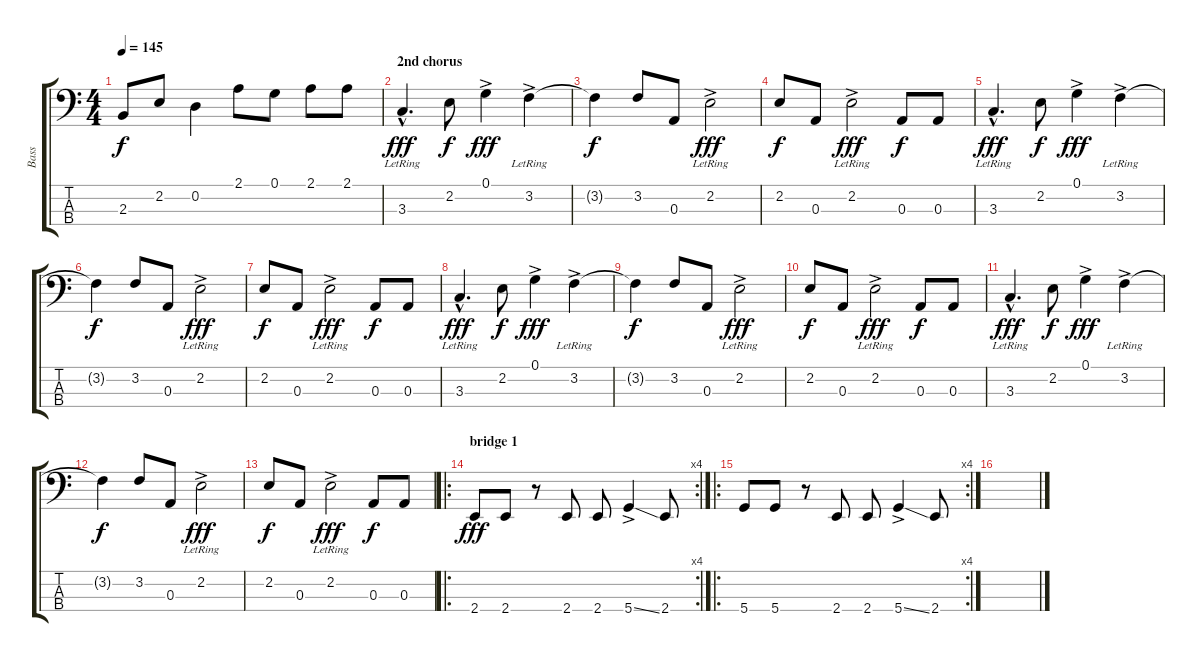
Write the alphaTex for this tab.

\track ("Bass" "Bass") {instrument electricbasspick}
\staff {score tabs}
\tuning (G2 D2 A1 D1) {hide}
\ts (4 4)
\tempo 145
\clef f4
\ks c
2.3.8{dy f} 2.2.8 0.2.4 2.1.8 0.1.8 2.1.8 2.1.8 |
\section ("" "2nd chorus")
3.3{hac lr}.4{d dy fff} 2.2.8{dy f} 0.1{ac}.4{dy fff} 3.2{ac lr}.4 |
3.2{t}.4{dy f} 3.2.8 0.3.8 2.2{ac lr}.2{dy fff} |
2.2.8{dy f} 0.3.8 2.2{ac lr}.2{dy fff} 0.3.8{dy f} 0.3.8 |
3.3{hac lr}.4{d dy fff} 2.2.8{dy f} 0.1{ac}.4{dy fff} 3.2{ac lr}.4 |
3.2{t}.4{dy f} 3.2.8 0.3.8 2.2{ac lr}.2{dy fff} |
2.2.8{dy f} 0.3.8 2.2{ac lr}.2{dy fff} 0.3.8{dy f} 0.3.8 |
3.3{hac lr}.4{d dy fff} 2.2.8{dy f} 0.1{ac}.4{dy fff} 3.2{ac lr}.4 |
3.2{t}.4{dy f} 3.2.8 0.3.8 2.2{ac lr}.2{dy fff} |
2.2.8{dy f} 0.3.8 2.2{ac lr}.2{dy fff} 0.3.8{dy f} 0.3.8 |
3.3{hac lr}.4{d dy fff} 2.2.8{dy f} 0.1{ac}.4{dy fff} 3.2{ac lr}.4 |
3.2{t}.4{dy f} 3.2.8 0.3.8 2.2{ac lr}.2{dy fff} |
2.2.8{dy f} 0.3.8 2.2{ac lr}.2{dy fff} 0.3.8{dy f} 0.3.8 |
\ro
\rc 4
\section ("" "bridge 1")
2.4.8{dy fff} 2.4.8 r.8 2.4.8 2.4.8 5.4{ss ac}.4 2.4.8 |
\ro
\rc 4
5.4.8 5.4.8 r.8 2.4.8 2.4.8 5.4{ss ac}.4 2.4.8 |
\section ("" "")
